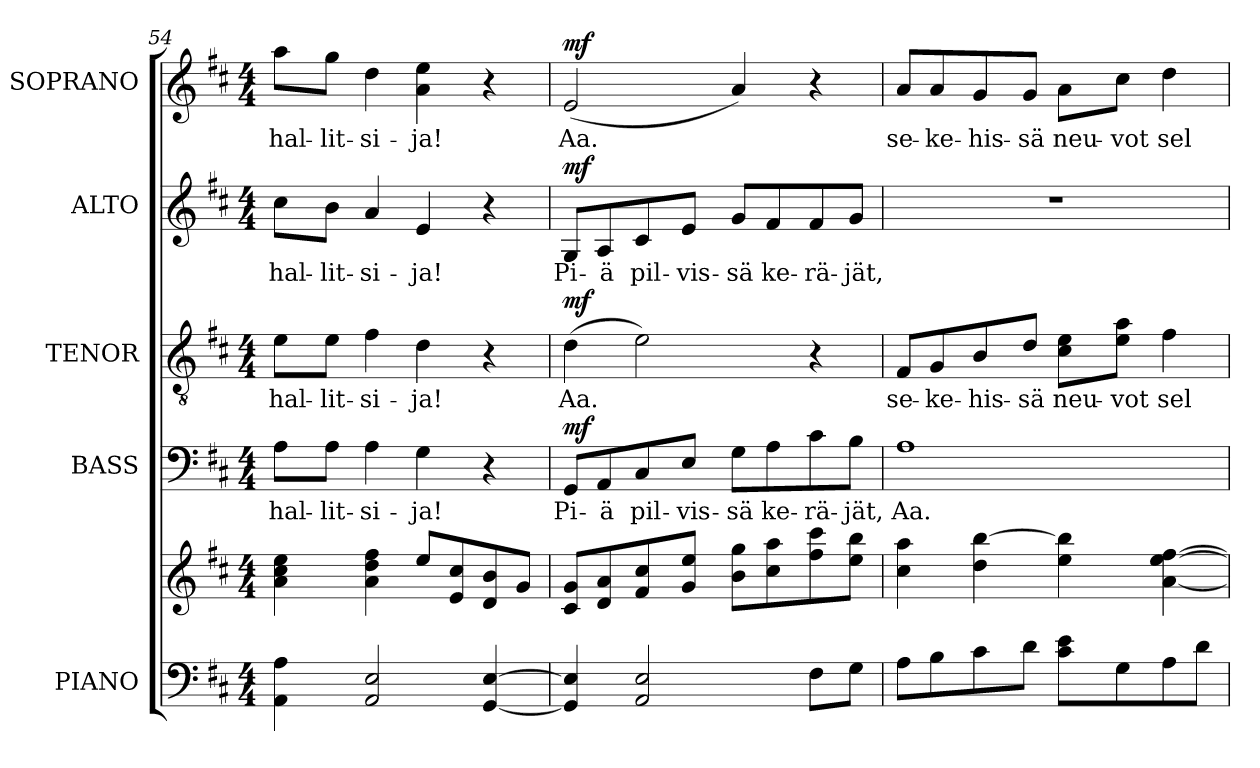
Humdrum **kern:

**kern	**kern	**kern	**text	**dynam	**kern	**text	**dynam	**kern	**text	**dynam	**kern	**text	**dynam
*part5	*part5	*part4	*part4	*part4	*part3	*part3	*part3	*part2	*part2	*part2	*part1	*part1	*part1
*staff6	*staff5	*staff4	*staff4	*staff4	*staff3	*staff3	*staff3	*staff2	*staff2	*staff2	*staff1	*staff1	*staff1
*I"PIANO	*	*I"BASS	*	*	*I"TENOR	*	*	*I"ALTO	*	*	*I"SOPRANO	*	*
*I'PNO.	*	*I'B.	*	*	*I'T.	*	*	*I'A.	*	*	*I'S.	*	*
*clefF4	*clefG2	*clefF4	*	*	*clefGv2	*	*	*clefG2	*	*	*clefG2	*	*
*	*	*	*	*	*ITrd7c12	*	*	*	*	*	*	*	*
*k[f#c#]	*k[f#c#]	*k[f#c#]	*	*	*k[f#c#]	*	*	*k[f#c#]	*	*	*k[f#c#]	*	*
*D:	*D:	*D:	*	*	*D:	*	*	*D:	*	*	*D:	*	*
*M4/4	*M4/4	*M4/4	*	*	*M4/4	*	*	*M4/4	*	*	*M4/4	*	*
=54	=54	=54	=54	=54	=54	=54	=54	=54	=54	=54	=54	=54	=54
!	!	!	!LO:LY:b:color=#000000	!	!	!	!	!	!	!	!	!	!
!	!	!	!	!	!	!LO:LY:b:color=#000000	!	!	!	!	!	!	!
!	!	!	!	!	!	!	!	!	!LO:LY:b:color=#000000	!	!	!	!
!	!	!	!	!	!	!	!	!	!	!	!	!LO:LY:b:color=#000000	!
4AAi\ 4Ai	4ai\ 4cc#i 4eei	8Ai\L	hal-	.	8Ei\L	hal-	.	8cc#i\L	hal-	.	8aai\L	hal-	.
!	!	!	!LO:LY:b:color=#000000	!	!	!	!	!	!	!	!	!	!
!	!	!	!	!	!	!LO:LY:b:color=#000000	!	!	!	!	!	!	!
!	!	!	!	!	!	!	!	!	!LO:LY:b:color=#000000	!	!	!	!
!	!	!	!	!	!	!	!	!	!	!	!	!LO:LY:b:color=#000000	!
.	.	8Ai\J	-lit-	.	8Ei\J	-lit-	.	8bi\J	-lit-	.	8ggi\J	-lit-	.
!	!	!	!LO:LY:b:color=#000000	!	!	!	!	!	!	!	!	!	!
!	!	!	!	!	!	!LO:LY:b:color=#000000	!	!	!	!	!	!	!
!	!	!	!	!	!	!	!	!	!LO:LY:b:color=#000000	!	!	!	!
!	!	!	!	!	!	!	!	!	!	!	!	!LO:LY:b:color=#000000	!
2AAi/ 2Ei	4ai\ 4ddi 4ff#i	4Ai\	-si-	.	4F#i\	-si-	.	4ai/	-si-	.	4ddi\	-si-	.
!	!	!	!LO:LY:b:color=#000000	!	!	!	!	!	!	!	!	!	!
!	!	!	!	!	!	!LO:LY:b:color=#000000	!	!	!	!	!	!	!
!	!	!	!	!	!	!	!	!	!LO:LY:b:color=#000000	!	!	!	!
!	!	!	!	!	!	!	!	!	!	!	!	!LO:LY:b:color=#000000	!
.	8eei/L	4Gi\	-ja!	.	4Di\	-ja!	.	4ei/	-ja!	.	4ai\ 4eei	-ja!	.
.	8ei/ 8cc#i	.	.	.	.	.	.	.	.	.	.	.	.
[4GGi/ [4Ei	8di/ 8bi	4r	.	.	4r	.	.	4r	.	.	4r	.	.
.	8gi/J	.	.	.	.	.	.	.	.	.	.	.	.
!!LO:LB:g=z
=55	=55	=55	=55	=55	=55	=55	=55	=55	=55	=55	=55	=55	=55
!	!	!	!LO:LY:b:color=#000000	!	!	!	!	!	!	!	!	!	!
!	!	!	!	!	!	!LO:LY:b:color=#000000	!	!	!	!	!	!	!
!	!	!	!	!	!	!	!	!	!LO:LY:b:color=#000000	!	!	!	!
!	!	!	!	!	!	!	!	!	!	!	!	!LO:LY:b:color=#000000	!
4GGi/] 4Ei]	8c#i/ 8giL	8GGi/L	Pi-	mf	(4Di\	Aa.	mf	8Gi/L	Pi-	mf	(2ei/	Aa.	mf
!	!	!	!LO:LY:b:color=#000000	!	!	!	!	!	!	!	!	!	!
!	!	!	!	!	!	!	!	!	!LO:LY:b:color=#000000	!	!	!	!
.	8di/ 8ai	8AAi/	-ä	.	.	.	.	8Ai/	-ä	.	.	.	.
!	!	!	!LO:LY:b:color=#000000	!	!	!	!	!	!	!	!	!	!
!	!	!	!	!	!	!	!	!	!LO:LY:b:color=#000000	!	!	!	!
2AAi/ 2Ei	8f#i/ 8cc#i	8C#i/	pil-	.	2Ei\)	.	.	8c#i/	pil-	.	.	.	.
!	!	!	!LO:LY:b:color=#000000	!	!	!	!	!	!	!	!	!	!
!	!	!	!	!	!	!	!	!	!LO:LY:b:color=#000000	!	!	!	!
.	8gi/ 8eeiJ	8Ei/J	-vis-	.	.	.	.	8ei/J	-vis-	.	.	.	.
!	!	!	!LO:LY:b:color=#000000	!	!	!	!	!	!	!	!	!	!
!	!	!	!	!	!	!	!	!	!LO:LY:b:color=#000000	!	!	!	!
.	8bi\ 8ggiL	8Gi\L	-sä	.	.	.	.	8gi/L	-sä	.	4ai/)	.	.
!	!	!	!LO:LY:b:color=#000000	!	!	!	!	!	!	!	!	!	!
!	!	!	!	!	!	!	!	!	!LO:LY:b:color=#000000	!	!	!	!
.	8cc#i\ 8aai	8Ai\	ke-	.	.	.	.	8f#i/	ke-	.	.	.	.
!	!	!	!LO:LY:b:color=#000000	!	!	!	!	!	!	!	!	!	!
!	!	!	!	!	!	!	!	!	!LO:LY:b:color=#000000	!	!	!	!
8F#i\L	8ff#i\ 8ccc#i	8c#i\	-rä-	.	4r	.	.	8f#i/	-rä-	.	4r	.	.
!	!	!	!LO:LY:b:color=#000000	!	!	!	!	!	!	!	!	!	!
!	!	!	!	!	!	!	!	!	!LO:LY:b:color=#000000	!	!	!	!
8Gi\J	8eei\ 8bbiJ	8Bi\J	-jät,	.	.	.	.	8gi/J	-jät,	.	.	.	.
=56	=56	=56	=56	=56	=56	=56	=56	=56	=56	=56	=56	=56	=56
!	!	!	!LO:LY:b:color=#000000	!	!	!	!	!	!	!	!	!	!
!	!	!	!	!	!	!LO:LY:b:color=#000000	!	!	!	!	!	!	!
!	!	!	!	!	!	!	!	!	!	!	!	!LO:LY:b:color=#000000	!
8Ai\L	4cc#i\ 4aai	1Ai	Aa.	.	8FF#i/L	se-	.	1r	.	.	8ai/L	se-	.
!	!	!	!	!	!	!LO:LY:b:color=#000000	!	!	!	!	!	!	!
!	!	!	!	!	!	!	!	!	!	!	!	!LO:LY:b:color=#000000	!
8Bi\	.	.	.	.	8GGi/	-ke-	.	.	.	.	8ai/	-ke-	.
!	!	!	!	!	!	!LO:LY:b:color=#000000	!	!	!	!	!	!	!
!	!	!	!	!	!	!	!	!	!	!	!	!LO:LY:b:color=#000000	!
8c#i\	4ddi\ [4bbi	.	.	.	8BBi/	-his-	.	.	.	.	8gi/	-his-	.
!	!	!	!	!	!	!LO:LY:b:color=#000000	!	!	!	!	!	!	!
!	!	!	!	!	!	!	!	!	!	!	!	!LO:LY:b:color=#000000	!
8di\J	.	.	.	.	8Di/J	-sä	.	.	.	.	8gi/J	-sä	.
!	!	!	!	!	!	!LO:LY:b:color=#000000	!	!	!	!	!	!	!
!	!	!	!	!	!	!	!	!	!	!	!	!LO:LY:b:color=#000000	!
8c#i\ 8eiL	4eei\ 4bbi]	.	.	.	8C#i\ 8EiL	neu-	.	.	.	.	8ai\L	neu-	.
!	!	!	!	!	!	!LO:LY:b:color=#000000	!	!	!	!	!	!	!
!	!	!	!	!	!	!	!	!	!	!	!	!LO:LY:b:color=#000000	!
8Gi\	.	.	.	.	8Ei\ 8AiJ	-vot	.	.	.	.	8cc#i\J	-vot	.
!	!	!	!	!	!	!LO:LY:b:color=#000000	!	!	!	!	!	!	!
!	!	!	!	!	!	!	!	!	!	!	!	!LO:LY:b:color=#000000	!
8Ai\	[4ai\ [4eei [4ff#i	.	.	.	4F#i\	sel-	.	.	.	.	4ddi\	sel-	.
8di\J	.	.	.	.	.	.	.	.	.	.	.	.	.
=	=	=	=	=	=	=	=	=	=	=	=	=	=
*-	*-	*-	*-	*-	*-	*-	*-	*-	*-	*-	*-	*-	*-
